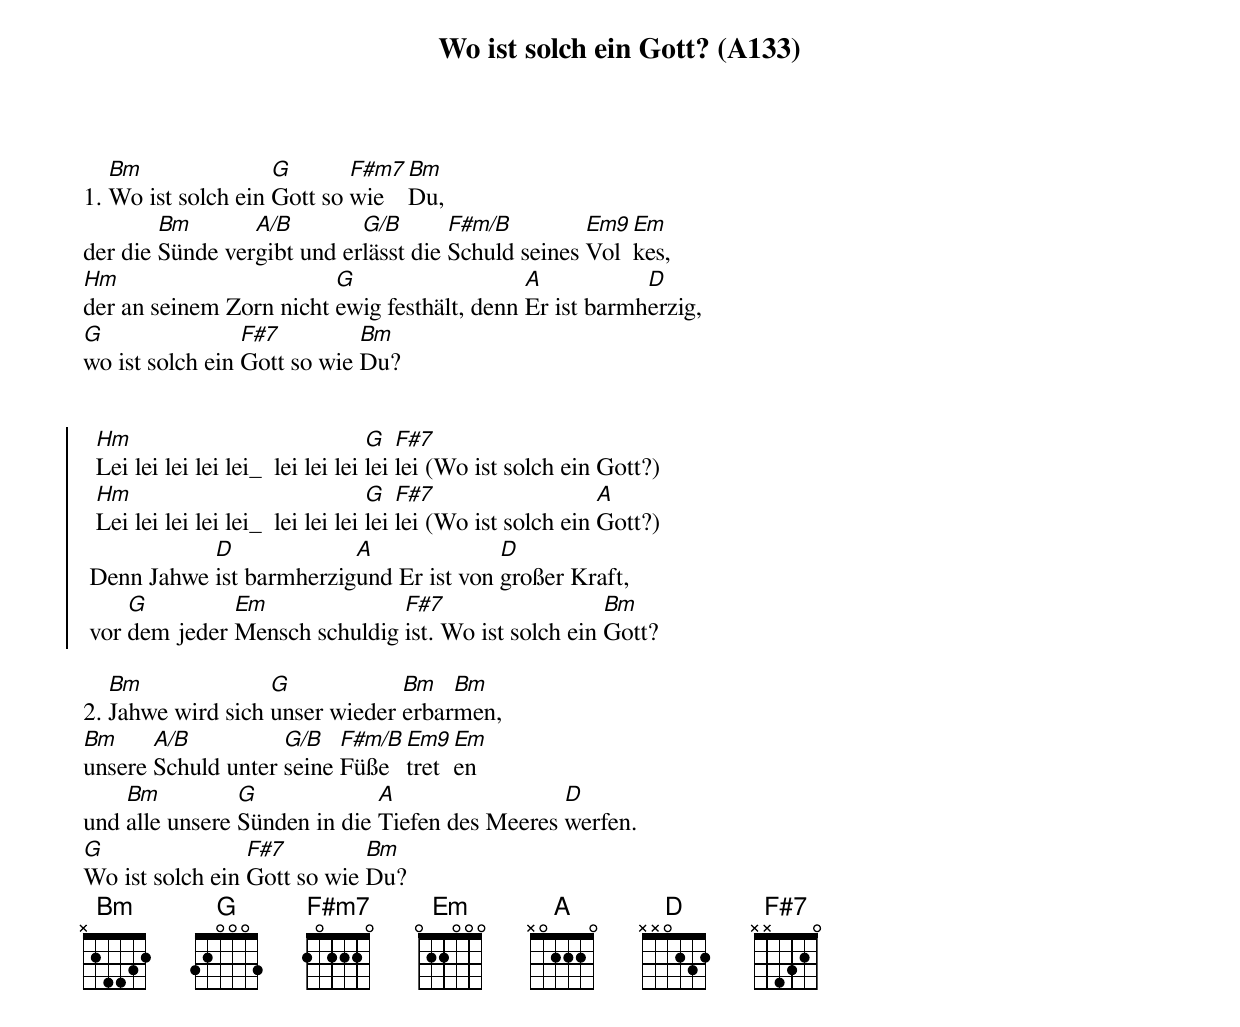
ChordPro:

{title: Wo ist solch ein Gott? (A133)}
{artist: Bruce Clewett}

1. [Bm]Wo ist solch ein [G]Gott so [F#m7]wie [Bm]Du,
der die [Bm]Sünde ver[A/B]gibt und er[G/B]lässt die [F#m/B]Schuld seines [Em9]Vol[Em]kes,
[Hm]der an seinem Zorn nicht [G]ewig festhält, denn [A]Er ist barmh[D]erzig,
[G]wo ist solch ein [F#7]Gott so wie [Bm]Du?


{soc}
  [Hm]Lei lei lei lei lei_  lei lei lei [G]lei [F#7]lei (Wo ist solch ein Gott?)
  [Hm]Lei lei lei lei lei_  lei lei lei [G]lei [F#7]lei (Wo ist solch ein [A]Gott?)
 Denn Jahwe [D]ist barmherzig[A]und Er ist von [D]großer Kraft,
 vor [G]dem jeder [Em]Mensch schuldig [F#7]ist. Wo ist solch ein [Bm]Gott?
 {eoc}

2. [Bm]Jahwe wird sich [G]unser wieder [Bm]erbar[Bm]men,
[Bm]unsere [A/B]Schuld unter [G/B]seine [F#m/B]Füße [Em9]tret[Em]en
und [Bm]alle unsere [G]Sünden in die [A]Tiefen des Meeres [D]werfen.
[G]Wo ist solch ein [F#7]Gott so wie [Bm]Du?
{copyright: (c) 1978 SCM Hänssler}
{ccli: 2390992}
